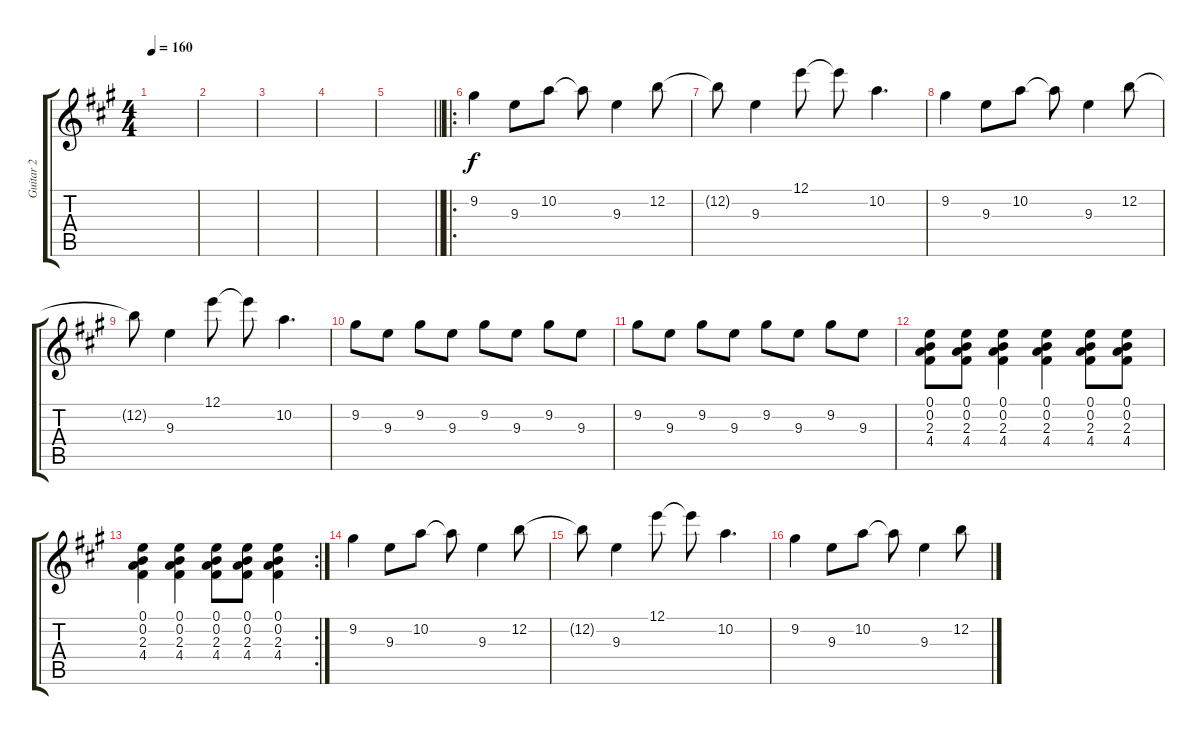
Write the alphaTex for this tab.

\track ("Guitar 2" "Guitar 2") {instrument electricguitarjazz}
\staff {score tabs}
\tuning (E4 B3 G3 D3 A2 E2) {hide}
\ts (4 4)
\tempo 160
\clef g2
\ks a
|
|
|
|
\barLineRight lightlight
|
\ro
9.2.4 9.3.8 10.2.8 10.2{t}.8 9.3.4 12.2.8 |
12.2{t}.8 9.3.4 12.1.8 12.1{t}.8 10.2.4{d} |
9.2.4 9.3.8 10.2.8 10.2{t}.8 9.3.4 12.2.8 |
12.2{t}.8 9.3.4 12.1.8 12.1{t}.8 10.2.4{d} |
9.2.8 9.3.8 9.2.8 9.3.8 9.2.8 9.3.8 9.2.8 9.3.8 |
9.2.8 9.3.8 9.2.8 9.3.8 9.2.8 9.3.8 9.2.8 9.3.8 |
(0.1 0.2 2.3 4.4).8 (0.1 0.2 2.3 4.4).8 (0.1 0.2 2.3 4.4).4 (0.1 0.2 2.3 4.4).4 (0.1 0.2 2.3 4.4).8 (0.1 0.2 2.3 4.4).8 |
\rc 2
(0.1 0.2 2.3 4.4).4 (0.1 0.2 2.3 4.4).4 (0.1 0.2 2.3 4.4).8 (0.1 0.2 2.3 4.4).8 (0.1 0.2 2.3 4.4).4 |
9.2.4 9.3.8 10.2.8 10.2{t}.8 9.3.4 12.2.8 |
12.2{t}.8 9.3.4 12.1.8 12.1{t}.8 10.2.4{d} |
9.2.4 9.3.8 10.2.8 10.2{t}.8 9.3.4 12.2.8
